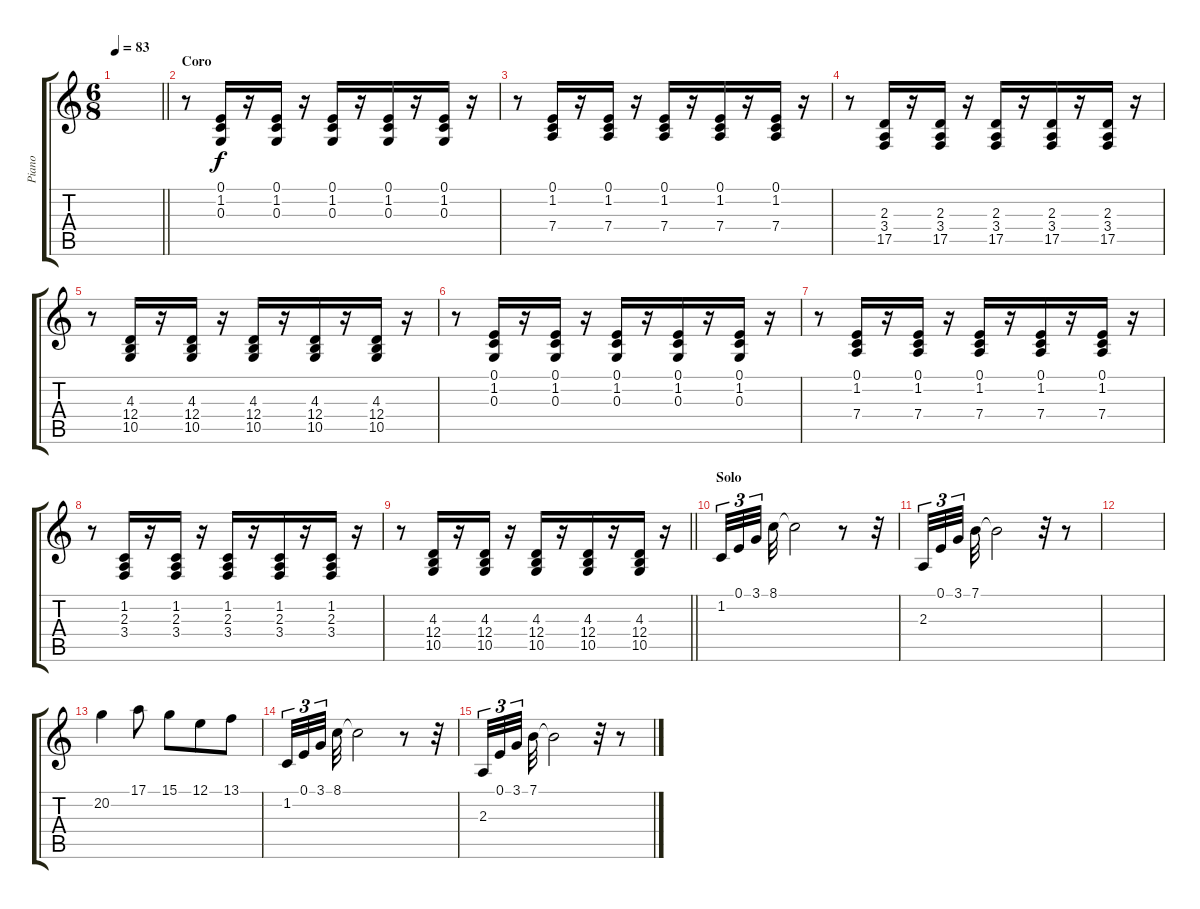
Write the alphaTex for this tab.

\track ("Piano" "Piano") {instrument acousticgrandpiano}
\staff {score tabs}
\tuning (E4 B3 G3 D3 A2 E2) {hide}
\ts (6 8)
\tempo 83
\clef g2
\barLineRight lightlight
\ks c
|
\section ("" "Coro")
r.8 (0.1 1.2 0.3).16 r.16 (0.1 1.2 0.3).16 r.16 (0.1 1.2 0.3).16 r.16 (0.1 1.2 0.3).16 r.16 (0.1 1.2 0.3).16 r.16 |
r.8 (0.1 1.2 7.4).16 r.16 (0.1 1.2 7.4).16 r.16 (0.1 1.2 7.4).16 r.16 (0.1 1.2 7.4).16 r.16 (0.1 1.2 7.4).16 r.16 |
r.8 (2.3 3.4 17.5).16 r.16 (2.3 3.4 17.5).16 r.16 (2.3 3.4 17.5).16 r.16 (2.3 3.4 17.5).16 r.16 (2.3 3.4 17.5).16 r.16 |
r.8 (4.3 12.4 10.5).16 r.16 (4.3 12.4 10.5).16 r.16 (4.3 12.4 10.5).16 r.16 (4.3 12.4 10.5).16 r.16 (4.3 12.4 10.5).16 r.16 |
r.8 (0.1 1.2 0.3).16 r.16 (0.1 1.2 0.3).16 r.16 (0.1 1.2 0.3).16 r.16 (0.1 1.2 0.3).16 r.16 (0.1 1.2 0.3).16 r.16 |
r.8 (0.1 1.2 7.4).16 r.16 (0.1 1.2 7.4).16 r.16 (0.1 1.2 7.4).16 r.16 (0.1 1.2 7.4).16 r.16 (0.1 1.2 7.4).16 r.16 |
r.8 (1.2 2.3 3.4).16 r.16 (1.2 2.3 3.4).16 r.16 (1.2 2.3 3.4).16 r.16 (1.2 2.3 3.4).16 r.16 (1.2 2.3 3.4).16 r.16 |
\barLineRight lightlight
r.8 (4.3 12.4 10.5).16 r.16 (4.3 12.4 10.5).16 r.16 (4.3 12.4 10.5).16 r.16 (4.3 12.4 10.5).16 r.16 (4.3 12.4 10.5).16 r.16 |
\section ("" "Solo")
1.2.32{tu (3 2)} 0.1.32{tu (3 2)} 3.1.32{tu (3 2) beam splitsecondary} 8.1.32 8.1{t}.2 r.8 r.32 |
2.3.32{tu (3 2)} 0.1.32{tu (3 2)} 3.1.32{tu (3 2) beam splitsecondary} 7.1.32 7.1{t}.2 r.32 r.8 |
|
20.2.4 17.1.8 15.1.8 12.1.8 13.1.8 |
1.2.32{tu (3 2)} 0.1.32{tu (3 2)} 3.1.32{tu (3 2) beam splitsecondary} 8.1.32 8.1{t}.2 r.8 r.32 |
2.3.32{tu (3 2)} 0.1.32{tu (3 2)} 3.1.32{tu (3 2) beam splitsecondary} 7.1.32 7.1{t}.2 r.32 r.8
